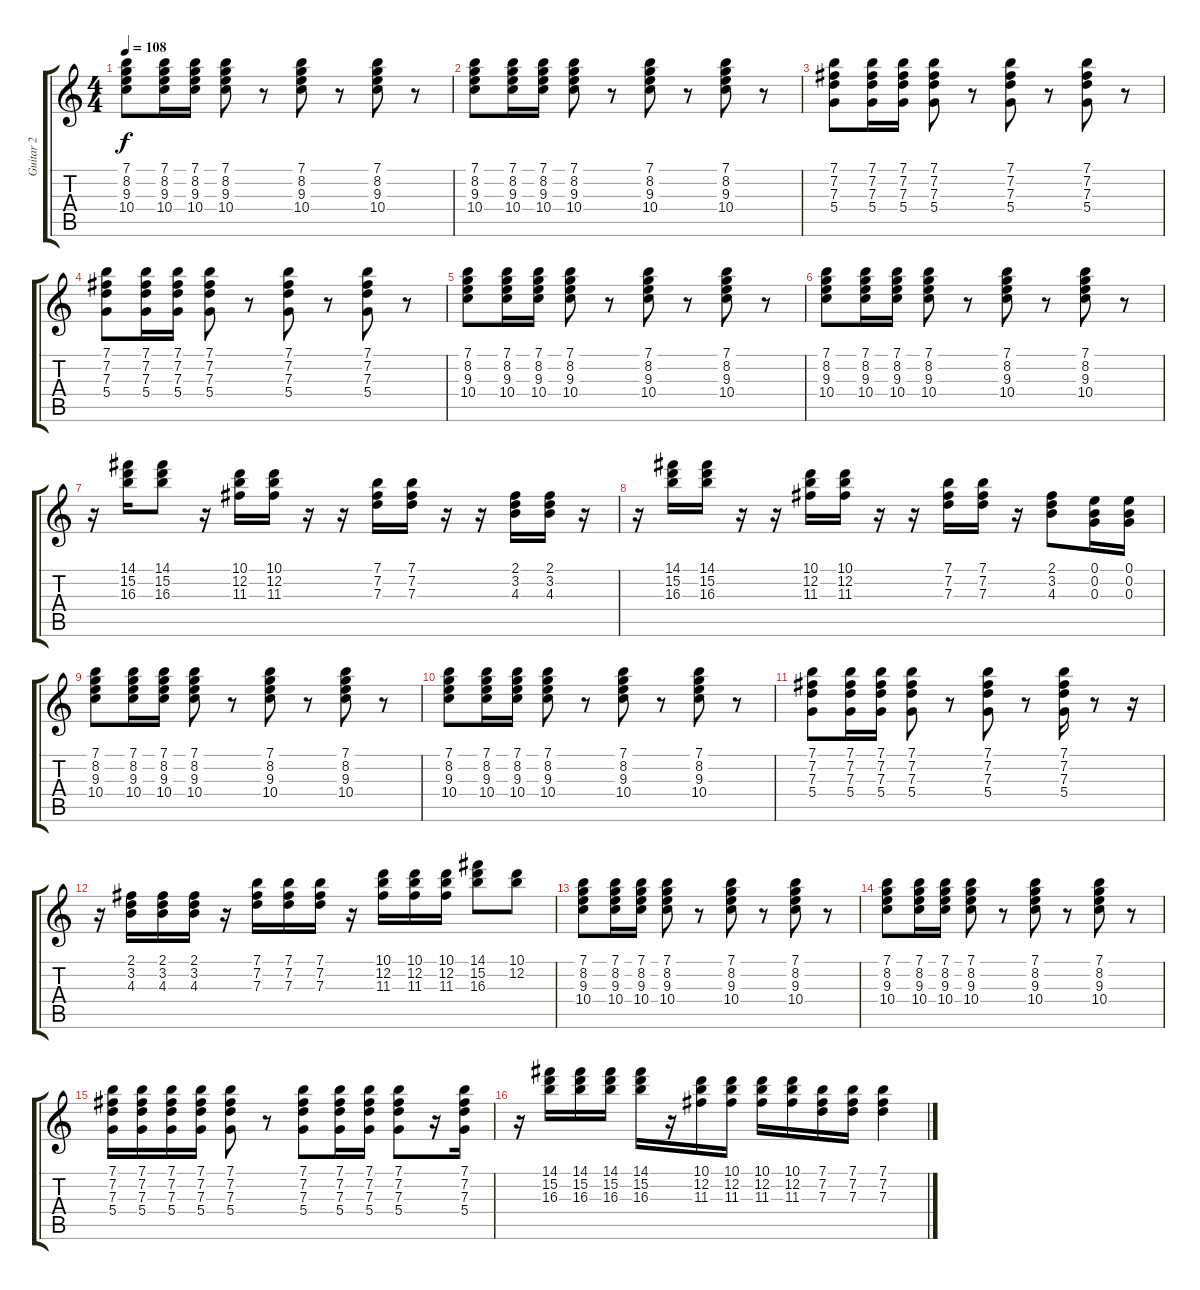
\track ("Guitar 2" "Guitar 2") {instrument electricguitarclean}
\staff {score tabs}
\tuning (E4 B3 G3 D3 A2 E2) {hide}
\ts (4 4)
\tempo 108
\clef g2
\ks c
(7.1 8.2 9.3 10.4).8{dy f} (7.1 8.2 9.3 10.4).16 (7.1 8.2 9.3 10.4).16 (7.1 8.2 9.3 10.4).8 r.8 (7.1 8.2 9.3 10.4).8 r.8 (7.1 8.2 9.3 10.4).8 r.8 |
(7.1 8.2 9.3 10.4).8 (7.1 8.2 9.3 10.4).16 (7.1 8.2 9.3 10.4).16 (7.1 8.2 9.3 10.4).8 r.8 (7.1 8.2 9.3 10.4).8 r.8 (7.1 8.2 9.3 10.4).8 r.8 |
(7.1 7.2 7.3 5.4).8 (7.1 7.2 7.3 5.4).16 (7.1 7.2 7.3 5.4).16 (7.1 7.2 7.3 5.4).8 r.8 (7.1 7.2 7.3 5.4).8 r.8 (7.1 7.2 7.3 5.4).8 r.8 |
(7.1 7.2 7.3 5.4).8 (7.1 7.2 7.3 5.4).16 (7.1 7.2 7.3 5.4).16 (7.1 7.2 7.3 5.4).8 r.8 (7.1 7.2 7.3 5.4).8 r.8 (7.1 7.2 7.3 5.4).8 r.8 |
(7.1 8.2 9.3 10.4).8 (7.1 8.2 9.3 10.4).16 (7.1 8.2 9.3 10.4).16 (7.1 8.2 9.3 10.4).8 r.8 (7.1 8.2 9.3 10.4).8 r.8 (7.1 8.2 9.3 10.4).8 r.8 |
(7.1 8.2 9.3 10.4).8 (7.1 8.2 9.3 10.4).16 (7.1 8.2 9.3 10.4).16 (7.1 8.2 9.3 10.4).8 r.8 (7.1 8.2 9.3 10.4).8 r.8 (7.1 8.2 9.3 10.4).8 r.8 |
r.16 (14.1 15.2 16.3).16 (14.1 15.2 16.3).8 r.16 (10.1 12.2 11.3).16 (10.1 12.2 11.3).16 r.16 r.16 (7.1 7.2 7.3).16 (7.1 7.2 7.3).16 r.16 r.16 (2.1 3.2 4.3).16 (2.1 3.2 4.3).16 r.16 |
r.16 (14.1 15.2 16.3).16 (14.1 15.2 16.3).16 r.16 r.16 (10.1 12.2 11.3).16 (10.1 12.2 11.3).16 r.16 r.16 (7.1 7.2 7.3).16 (7.1 7.2 7.3).16 r.16 (2.1 3.2 4.3).8 (0.1 0.2 0.3).16 (0.1 0.2 0.3).16 |
(7.1 8.2 9.3 10.4).8 (7.1 8.2 9.3 10.4).16 (7.1 8.2 9.3 10.4).16 (7.1 8.2 9.3 10.4).8 r.8 (7.1 8.2 9.3 10.4).8 r.8 (7.1 8.2 9.3 10.4).8 r.8 |
(7.1 8.2 9.3 10.4).8 (7.1 8.2 9.3 10.4).16 (7.1 8.2 9.3 10.4).16 (7.1 8.2 9.3 10.4).8 r.8 (7.1 8.2 9.3 10.4).8 r.8 (7.1 8.2 9.3 10.4).8 r.8 |
(7.1 7.2 7.3 5.4).8 (7.1 7.2 7.3 5.4).16 (7.1 7.2 7.3 5.4).16 (7.1 7.2 7.3 5.4).8 r.8 (7.1 7.2 7.3 5.4).8 r.8 (7.1 7.2 7.3 5.4).16 r.8 r.16 |
r.16 (2.1 3.2 4.3).16 (2.1 3.2 4.3).16 (2.1 3.2 4.3).16 r.16 (7.1 7.2 7.3).16 (7.1 7.2 7.3).16 (7.1 7.2 7.3).16 r.16 (10.1 12.2 11.3).16 (10.1 12.2 11.3).16 (10.1 12.2 11.3).16 (14.1 15.2 16.3).8 (10.1 12.2).8 |
(7.1 8.2 9.3 10.4).8 (7.1 8.2 9.3 10.4).16 (7.1 8.2 9.3 10.4).16 (7.1 8.2 9.3 10.4).8 r.8 (7.1 8.2 9.3 10.4).8 r.8 (7.1 8.2 9.3 10.4).8 r.8 |
(7.1 8.2 9.3 10.4).8 (7.1 8.2 9.3 10.4).16 (7.1 8.2 9.3 10.4).16 (7.1 8.2 9.3 10.4).8 r.8 (7.1 8.2 9.3 10.4).8 r.8 (7.1 8.2 9.3 10.4).8 r.8 |
(7.1 7.2 7.3 5.4).16 (7.1 7.2 7.3 5.4).16 (7.1 7.2 7.3 5.4).16 (7.1 7.2 7.3 5.4).16 (7.1 7.2 7.3 5.4).8 r.8 (7.1 7.2 7.3 5.4).8 (7.1 7.2 7.3 5.4).16 (7.1 7.2 7.3 5.4).16 (7.1 7.2 7.3 5.4).8 r.16 (7.1 7.2 7.3 5.4).16 |
r.16 (14.1 15.2 16.3).16 (14.1 15.2 16.3).16 (14.1 15.2 16.3).16 (14.1 15.2 16.3).16 r.16 (10.1 12.2 11.3).16 (10.1 12.2 11.3).16 (10.1 12.2 11.3).16 (10.1 12.2 11.3).16 (7.1 7.2 7.3).16 (7.1 7.2 7.3).16 (7.1 7.2 7.3).4
